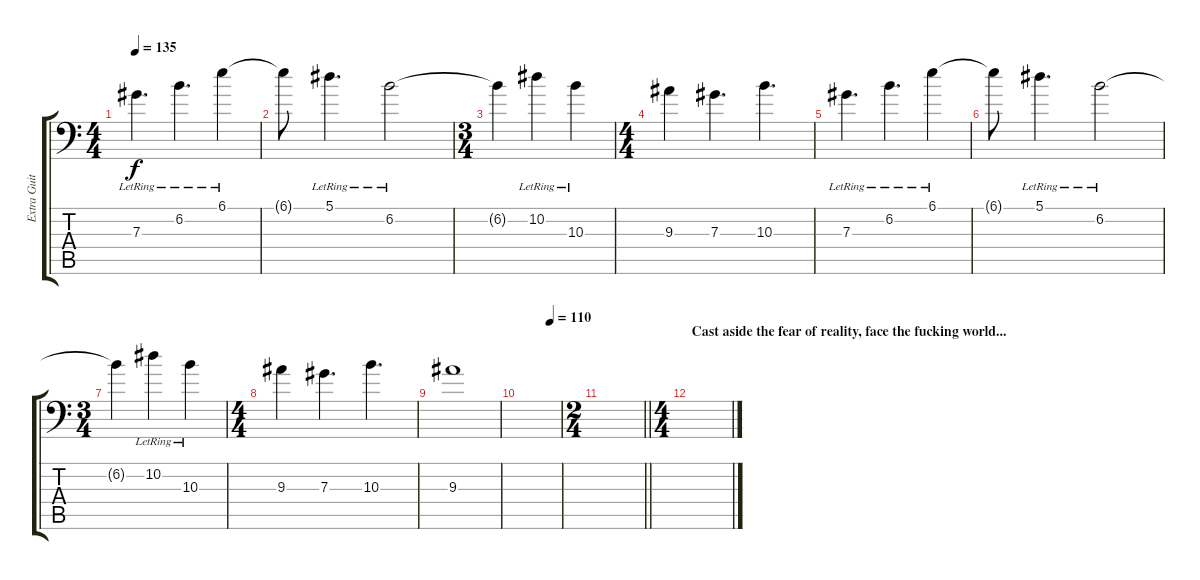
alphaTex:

\track ("Extra Guitar 2" "Extra Guit") {instrument acousticguitarnylon}
\staff {score tabs}
\tuning (Bb3 F3 Db3 Ab2 Eb2 Ab1) {hide}
\ts (4 4)
\tempo 135
\clef f4
\ks c
7.3{lr}.4{d dy f} 6.2{lr}.4{d} 6.1{lr}.4 |
6.1{t}.8 5.1{lr}.4{d} 6.2{lr}.2 |
\ts (3 4)
6.2{t}.4 10.2{lr}.4 10.3{lr}.4 |
\ts (4 4)
9.3.4 7.3.4{d} 10.3.4{d} |
7.3{lr}.4{d} 6.2{lr}.4{d} 6.1{lr}.4 |
6.1{t}.8 5.1{lr}.4{d} 6.2{lr}.2 |
\ts (3 4)
6.2{t}.4 10.2{lr}.4 10.3{lr}.4 |
\ts (4 4)
9.3.4 7.3.4{d} 10.3.4{d} |
9.3.1 |
\tempo (110 0.75)
|
\ts (2 4)
\barLineRight lightlight
|
\ts (4 4)
\section ("" "Cast aside the fear of reality, face the fucking world...")
